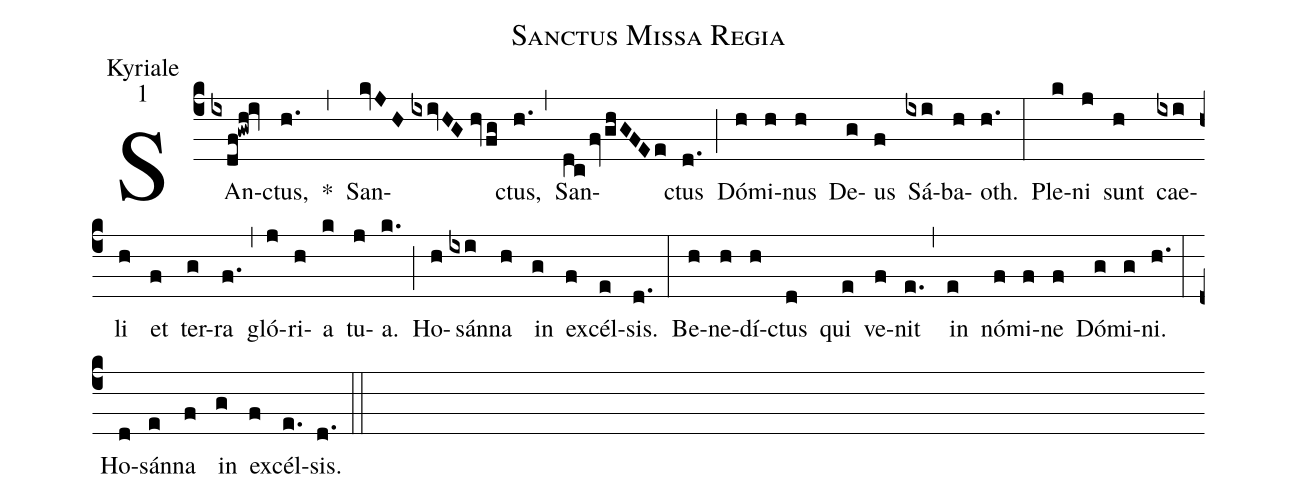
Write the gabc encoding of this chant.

name:Sanctus Missa Regia;
office-part:Kyriale;
mode:1;
%%
(c4) SAn(ixdf!gwh!iv)ctus,(h.) *(,) San(kvJH//ixivHG//hvfg)ctus,(h.) (,) San(dcfvghGFEe)ctus(d.) (;) Dó(h)mi(h)nus(h) De(g)us(f) Sá(ixi)ba(h)oth.(h.) (:) Ple(k)ni(j) sunt(h) cae(ixi)li(h) et(f) ter(g)ra(f.) (,) gló(j)ri(h)a(k) tu(j)a.(k.) (;) Ho(h)sán(ixi)na(h) in(g) ex(f)cél(e)sis.(d.) (:) Be(h)ne(h)dí(h)ctus(d) qui(e) ve(f)nit(e.) (,) in(e) nó(f)mi(f)ne(f) Dó(g)mi(g)ni.(h.) (:) Ho(d)sán(e)na(f) in(g) ex(f)cél(e.)sis.(d.) (::)
